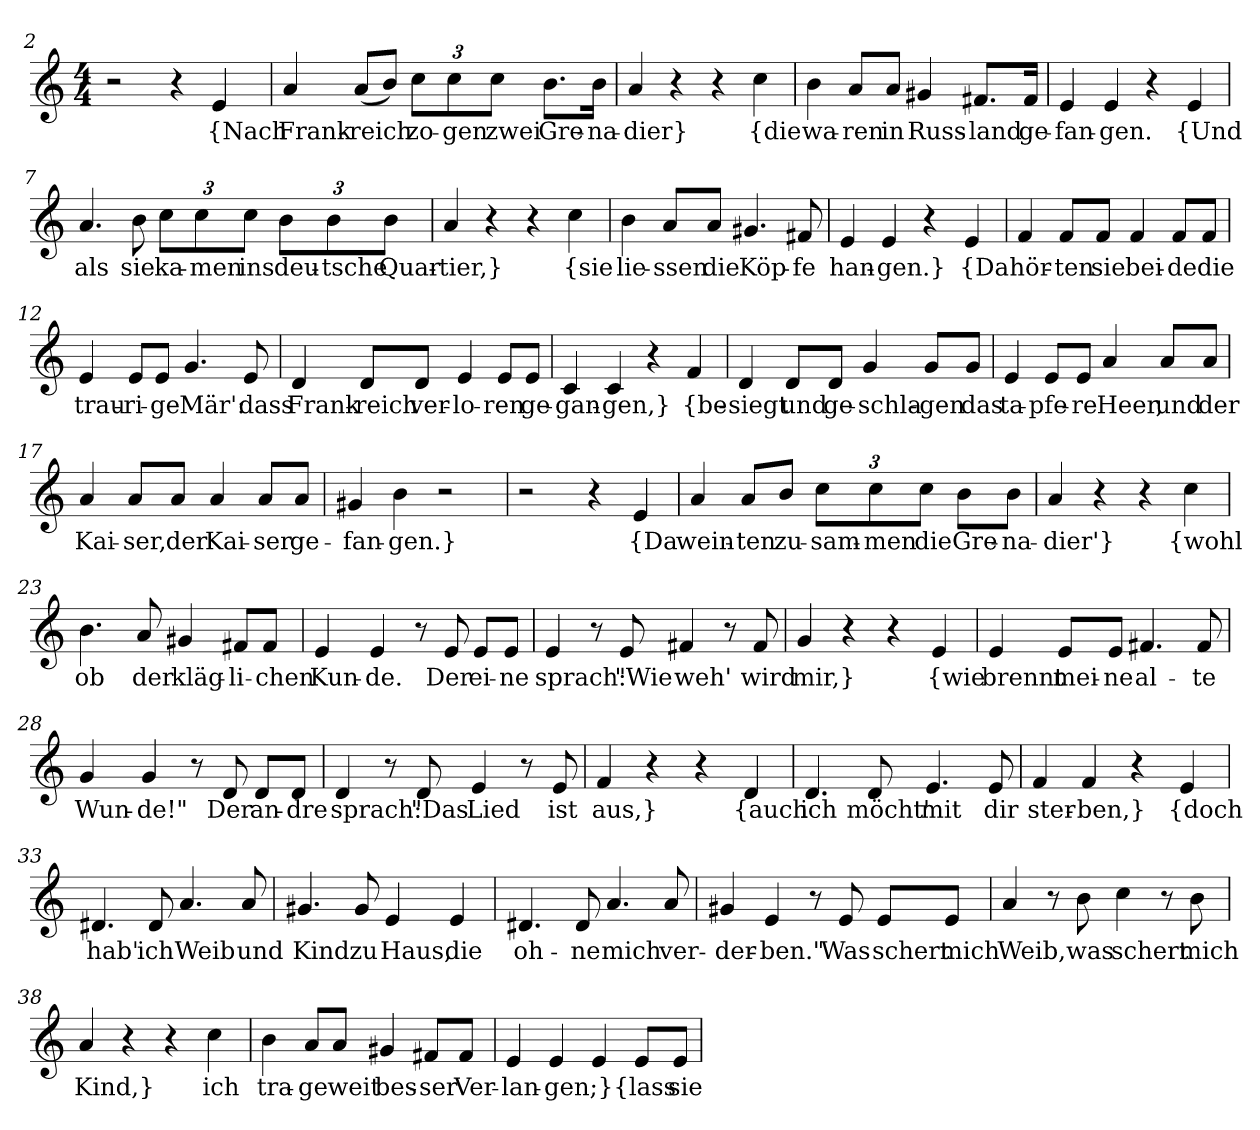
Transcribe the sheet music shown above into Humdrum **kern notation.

**kern	**text
*part1	*part1
*staff1	*staff1
*clefG2	*
*k[]	*
*M4/4	*
=2	=2
2r	.
4r	.
4e	{Nach
=3	=3
4a	Frank-
(8a/L	-reich
8b/J)	.
12cc\L	zo-
12cc\	-gen
12cc\J	zwei
8.b\L	Gre-
16b\Jk	-na-
=4	=4
4a	-dier}
4r	.
4r	.
4cc	{die
=5	=5
4b	wa-
8a/L	-ren
8a/J	in
4g#X	Russ-
8.f#X/L	-land
16f#/Jk	ge-
=6	=6
4e	-fan-
4e	-gen.
4r	.
4e	{Und
=7	=7
4.a	als
8b	sie
12cc\L	ka-
12cc\	-men
12cc\J	ins
12b\L	deu-
12b\	-tsche
12b\J	Quar-
=8	=8
4a	-tier,}
4r	.
4r	.
4cc	{sie
=9	=9
4b	lie-
8a/L	-ssen
8a/J	die
4.g#X	Köp-
8f#X	-fe
=10	=10
4e	han-
4e	-gen.}
4r	.
4e	{Da
=11	=11
4f	hör-
8f/L	-ten
8f/J	sie
4f	bei-
8f/L	-de
8f/J	die
=12	=12
4e	trau-
8e/L	-ri-
8e/J	-ge
4.g	Mär':
8e	dass
=13	=13
4d	Frank-
8d/L	-reich
8d/J	ver-
4e	-lo-
8e/L	-ren
8e/J	ge-
=14	=14
4c	-gan-
4c	-gen,}
4r	.
4f	{be-
=15	=15
4d	-siegt
8d/L	und
8d/J	ge-
4g	-schla-
8g/L	-gen
8g/J	das
=16	=16
4e	ta-
8e/L	-pfe-
8e/J	-re
4a	Heer,
8a/L	und
8a/J	der
=17	=17
4a	Kai-
8a/L	-ser,
8a/J	der
4a	Kai-
8a/L	-ser
8a/J	ge-
=18	=18
4g#X	-fan-
4b	-gen.}
2r	.
=20	=20
2r	.
4r	.
4e	{Da
=21	=21
4a	wein-
8a/L	-ten
8b/J	zu-
12cc\L	-sam-
12cc\	-men
12cc\J	die
8b\L	Gre-
8b\J	-na-
=22	=22
4a	-dier'}
4r	.
4r	.
4cc	{wohl
=23	=23
4.b	ob
8a	der
4g#X	kläg-
8f#X/L	-li-
8f#/J	-chen
=24	=24
4e	Kun-
4e	-de.
8r	.
8e	Der
8e/L	ei-
8e/J	-ne
=25	=25
4e	sprach:
8r	.
8e	"Wie
4f#X	weh'
8r	.
8f#	wird
=26	=26
4g	mir,}
4r	.
4r	.
4e	{wie
=27	=27
4e	brennt
8e/L	mei-
8e/J	-ne
4.f#X	al-
8f#	-te
=28	=28
4g	Wun-
4g	-de!"
8r	.
8d	Der
8d/L	an-
8d/J	-dre
=29	=29
4d	sprach:
8r	.
8d	"Das
4e	Lied
8r	.
8e	ist
=30	=30
4f	aus,}
4r	.
4r	.
4d	{auch
=31	=31
4.d	ich
8d	möcht'
4.e	mit
8e	dir
=32	=32
4f	ster-
4f	-ben,}
4r	.
4e	{doch
=33	=33
4.d#X	hab'
8d#	ich
4.a	Weib
8a	und
=34	=34
4.g#X	Kind
8g#	zu
4e	Haus,
4e	die
=35	=35
4.d#X	oh-
8d#	-ne
4.a	mich
8a	ver-
=36	=36
4g#X	-der-
4e	ben."
8r	.
8e	Was
8e/L	schert
8e/J	mich
=37	=37
4a	Weib,
8r	.
8b	was
4cc	schert
8r	.
8b	mich
=38	=38
4a	Kind,}
4r	.
4r	.
4cc	ich
=39	=39
4b	tra-
8a/L	-ge
8a/J	weit
4g#X	bes-
8f#X/L	-ser
8f#/J	Ver-
=40	=40
4e	-lan-
4e	-gen;}
4e	.
8e/L	{lass
8e/J	sie
=	=
*-	*-
